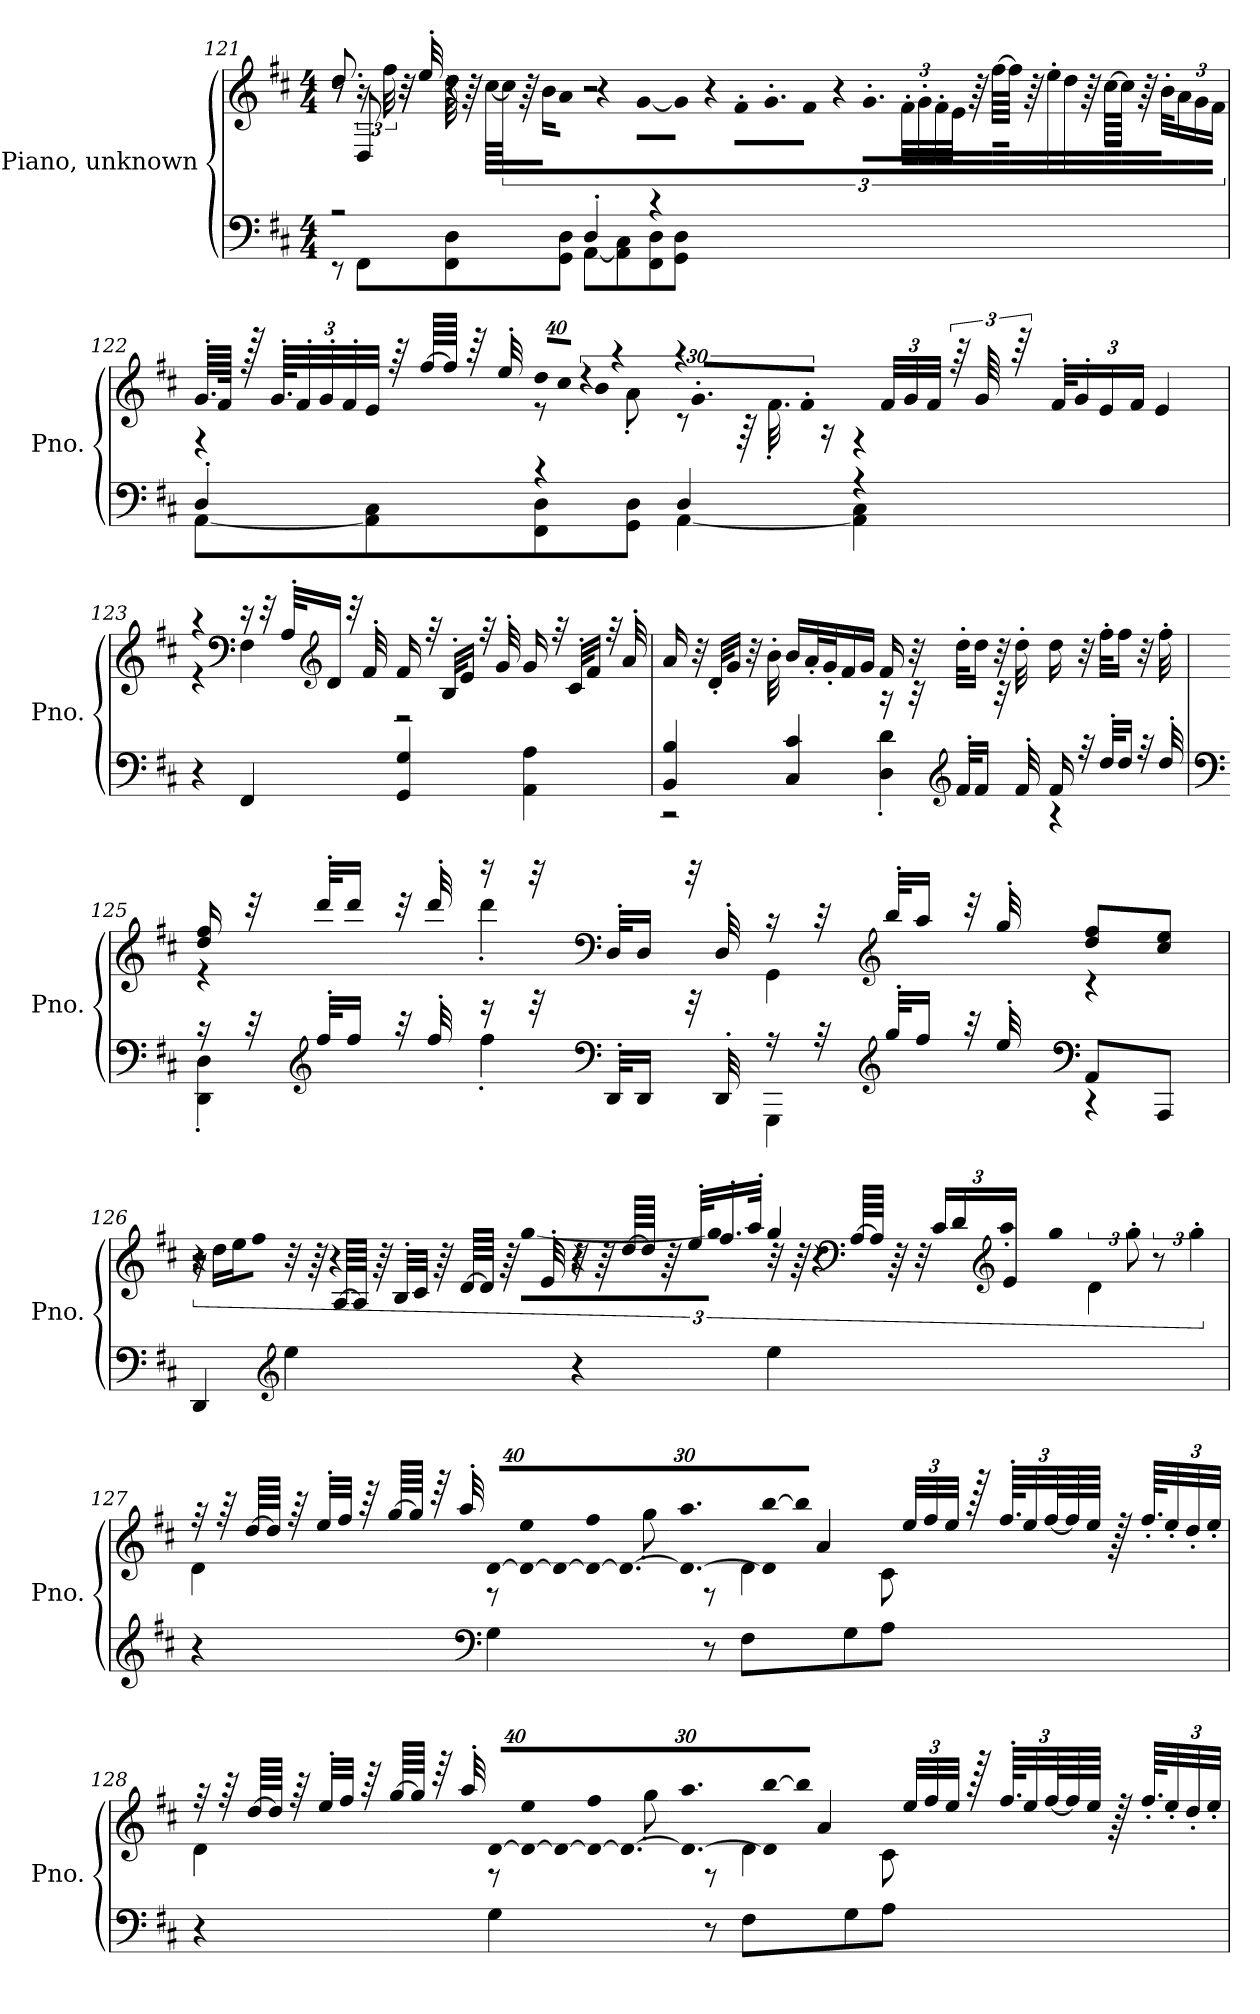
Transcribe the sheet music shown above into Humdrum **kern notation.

**kern	**kern
*part1	*part1
*staff2	*staff1
*I"Piano, unknown	*
*I'Pno.	*
!!LO:PB:g=z
*clefF4	*clefG2
*k[f#c#]	*k[f#c#]
*M4/4	*M4/4
=121	=121
*^	*^
*	*	*	*^
2r	8r	8.dd/	8r	8r
.	8FF#\L	.	24r	8D/
.	.	.	48ff#\	.
.	.	32r	16r	.
.	.	32ee'/	.	.
.	8FF#\ 8D\	4r	32dd\	4r
.	.	.	64r	.
.	.	.	[64cc#\LLLL	.
.	.	.	96cc#\JJJJ]	.
.	.	.	96r	.
.	.	.	24b\LL	.
.	8GG\ 8D\J	.	32a\JJk	.
.	.	.	64r	.
.	.	.	[64g\LLLL	.
.	.	.	64g\JJJJ]	.
.	.	.	64r	.
.	.	.	32f#'\LLL	.
4D'/	[8AA\L	2r	64.g'\L	2r
.	.	.	128f#\JJJJk	.
.	.	.	128r	.
.	.	.	64.g'\KLLL	.
*	*	*	*Xbrackettup	*
.	.	.	48f#'\	.
.	.	.	48g'\	.
.	.	.	48f#'\	.
.	8AA\] 8C#\	.	32e\JJJ	.
.	.	.	64r	.
.	.	.	[64ff#\LLLL	.
.	.	.	64ff#\JJJJ]	.
.	.	.	64r	.
.	.	.	32ee'\	.
4r	8FF#\ 8D\	.	32dd\	.
.	.	.	64r	.
.	.	.	[64cc#\LLLL	.
.	.	.	64cc#\JJJJ]	.
.	.	.	64r	.
.	.	.	32b'\KLL	.
.	8GG\ 8D\J	.	24a\	.
.	.	.	24g\	.
.	.	.	24f#\JJ	.
*	*	*	*v	*v
!!LO:LB:g=z
=122	=122	=122	=122
4D'/	[8AA\L	64.g'/LLLL	4r
.	.	128f#/JJJJk	.
.	.	128r	.
.	.	64.g'/KLLL	.
.	.	48f#'/	.
.	.	48g'/	.
.	.	48f#'/	.
.	8AA\] 8C#\	32e/JJJ	.
.	.	64r	.
.	.	[64ff#/LLLL	.
.	.	64ff#/JJJJ]	.
.	.	64r	.
.	.	32ee'/	.
*	*	*brackettup	*
!	!	!LO:N:vis=32	!
4r	8FF#\ 8D\	640%23dd/LLL	8r
!	!	!LO:N:vis=32	!
.	.	640%23cc#/JJJ	.
!	!	!LO:N:vis=64	!
.	.	960%17r	.
!	!	!LO:N:vis=64	!
.	.	960%17b/	.
!	!	!LO:N:vis=32	!
.	.	640%23r	.
.	8GG\ 8D\J	.	8a'\
!	!	!LO:N:vis=64	!
.	.	960%17r	.
!	!	!LO:N:vis=32.	!
.	.	1920%103g'/LLL	.
!	!	!LO:N:vis=32	!
.	.	640%23f#'/JJJ	.
4D/	[4AA\	.	8r
*	*	*Xbrackettup	*
.	.	48f#/LLL	.
.	.	48g/	.
.	.	48f#/JJJ	.
*	*	*brackettup	*
.	.	96r	.
.	.	96g/	.
.	.	96r	.
.	.	32f#'/KLL	.
.	.	.	64r
*	*	*Xbrackettup	*
.	.	24g'/	.
.	.	.	32.f#'\
.	.	24e/	.
.	.	.	16r
.	.	24f#/JJ	.
4r	4AA\] 4C#\	.	4r
.	.	4e/	.
1920ryy	1920ryy	.	1920ryy
*v	*v	*	*
!!LO:LB:g=z	!!
=123	=123	=123
4r	4r	4r
*	*clefF4	*
4FF#/	16r	4F#\
.	32r	.
.	32A'/KLL	.
*	*clefG2	*
.	16d/JJ	.
.	32r	.
.	32f#'/	.
4GG/ 4G/	16f#/	2r
.	32r	.
.	32B'/KLL	.
.	16e/JJ	.
.	32r	.
.	32g'/	.
4AA\ 4A\	16g/	.
.	32r	.
.	32c#'/KLL	.
.	16f#/JJ	.
.	32r	.
.	32a'/	.
*	*v	*v
!!LO:LB:g=z
=124	=124
*^	*
4BB/ 4B/	2r	16a/
.	.	32r
.	.	32d'/KLL
.	.	16g/JJ
.	.	32r
.	.	32b'\
4C#/ 4c#/	.	16b/LL
.	.	32a'/L
.	.	32g'/J
.	.	16f#/
.	.	16g/JJ
16r	4D\' 4d\'	16f#/
32r	.	32r
*clefG2	*	*
32f#'/KLL	.	32dd'\KLL
16f#/JJ	.	16dd\JJ
32r	.	32r
32f#'/	.	32dd'\
16f#/	4r	16dd\
32r	.	32r
32dd'/KLL	.	32ff#'\KLL
16dd/JJ	.	16ff#\JJ
32r	.	32r
32dd'/	.	32ff#'\
!!LO:LB:g=z
=125	=125	=125
*clefF4	*	*
*	*	*^
16r	4DD\' 4D\'	16dd/ 16ff#/	4r
32r	.	32r	.
*clefG2	*	*	*
32ff#'/KLL	.	32ddd'/KLL	.
16ff#/JJ	.	16ddd/JJ	.
32r	.	32r	.
32ff#'/	.	32ddd'/	.
16r	4ff#'\	16r	4ddd'\
32r	.	32r	.
*clefF4	*	*clefF4	*
32DD'/KLL	.	32D'/KLL	.
16DD/JJ	.	16D/JJ	.
32r	.	32r	.
32DD'/	.	32D'/	.
16r	4GGG\	16r	4GG\
32r	.	32r	.
*clefG2	*	*clefG2	*
32gg'/KLL	.	32bb'/KLL	.
16ff#/JJ	.	16aa/JJ	.
32r	.	32r	.
32ee'/	.	32gg'/	.
*clefF4	*	*	*
8AA/L	4r	8dd/ 8ff#/L	4r
8AAA/J	.	8cc#/ 8ee/J	.
*v	*v	*	*
!!LO:LB:g=z
=126	=126	=126
*	*	*brackettup
*	*	*^
4DD/	2r	24r	4r
.	.	24dd\LL	.
.	.	24ee\	.
.	.	32ff#\JJk	.
.	.	64r	.
.	.	[64gg\LLLL	.
.	.	64gg\JJJJ]	.
.	.	64r	.
.	.	32aa'\	.
*clefG2	*	*	*
4ee\	.	4gg\	32r
.	.	.	64r
.	.	.	[64A/LLLL
.	.	.	64A/JJJJ]
.	.	.	64r
.	.	.	32B'/LLL
.	.	.	32c#/JJJ
.	.	.	64r
.	.	.	[64d/LLLL
.	.	.	64d/JJJJ]
.	.	.	64r
.	.	.	32e'/
4r	4r	6d\	32r
.	.	.	64r
.	.	.	[64dd/LLLL
.	.	.	64dd/JJJJ]
.	.	.	64r
.	.	.	32ee'/KLL
.	.	.	16.ff#'/
.	.	12gg'\	.
.	.	.	32aa'/JJk
4ee\	4gg/	12r	32r
.	.	.	64r
*	*clefF4	*	*
.	.	.	[64A/LLLL
.	.	.	64A/JJJJ]
.	.	.	64r
.	.	6B'\	.
.	.	.	32r
*	*	*	*Xbrackettup
.	.	.	24c#/LL
.	.	.	24d/
*	*clefG2	*	*
.	.	.	24e/JJ
*	*	*v	*v
!!LO:PB:g=z
=127	=127	=127
4r	32r	4d\
.	64r	.
.	[64dd/LLLL	.
.	64dd/JJJJ]	.
.	64r	.
.	32ee'/LLL	.
.	32ff#/JJJ	.
.	64r	.
.	[64gg/LLLL	.
.	64gg/JJJJ]	.
.	64r	.
.	32aa'/	.
*clefF4	*	*
!	!LO:N:vis=32	!
4G\	[640%23d/LLL	8r
!	!LO:N:vis=32	!
.	640%23d/_ 640%23ee/	.
!	!LO:N:vis=64	!
.	960%17d/L_	.
!	!LO:N:vis=64	!
.	960%17d/_ 960%17ff#/J	.
!	!LO:N:vis=32.	!
.	1920%103d/_	.
.	.	8gg'\
!	!LO:N:vis=32.	!
.	1920%103d/_ 1920%103aa/	.
!	!LO:N:vis=64	!
.	960%17d/] [960%17bb/L	.
!	!LO:N:vis=64	!
.	960%17bb/JJJJ]	.
8r	4a/	8r
8F#\L	.	4d\
8G\	48ee/LLL	.
.	48ff#/	.
.	48ee/JJJ	.
.	128r	.
.	64.ff#'/KLLL	.
.	48ee/	.
.	[96ff#/L	.
8A\J	64ff#/]	8c#\
.	64ee/JJJJ	.
.	128r	.
.	64.ff#'/KLLL	.
.	48ee'/	.
.	48dd'/	.
.	48ee'/JJJ	.
!!LO:LB:g=z	!!
=128	=128	=128
4r	32r	4d\
.	64r	.
.	[64dd/LLLL	.
.	64dd/JJJJ]	.
.	64r	.
.	32ee'/LLL	.
.	32ff#/JJJ	.
.	64r	.
.	[64gg/LLLL	.
.	64gg/JJJJ]	.
.	64r	.
.	32aa'/	.
!	!LO:N:vis=32	!
4G\	[640%23d/LLL	8r
!	!LO:N:vis=32	!
.	640%23d/_ 640%23ee/	.
!	!LO:N:vis=64	!
.	960%17d/L_	.
!	!LO:N:vis=64	!
.	960%17d/_ 960%17ff#/J	.
!	!LO:N:vis=32.	!
.	1920%103d/_	.
.	.	8gg'\
!	!LO:N:vis=32.	!
.	1920%103d/_ 1920%103aa/	.
!	!LO:N:vis=64	!
.	960%17d/] [960%17bb/L	.
!	!LO:N:vis=64	!
.	960%17bb/JJJJ]	.
8r	4a/	8r
8F#\L	.	4d\
8G\	48ee/LLL	.
.	48ff#/	.
.	48ee/JJJ	.
.	128r	.
.	64.ff#'/KLLL	.
.	48ee/	.
.	[96ff#/L	.
8A\J	64ff#/]	8c#\
.	64ee/JJJJ	.
.	128r	.
.	64.ff#'/KLLL	.
.	48ee'/	.
.	48dd'/	.
.	48ee'/JJJ	.
*	*v	*v
=	=
*-	*-
